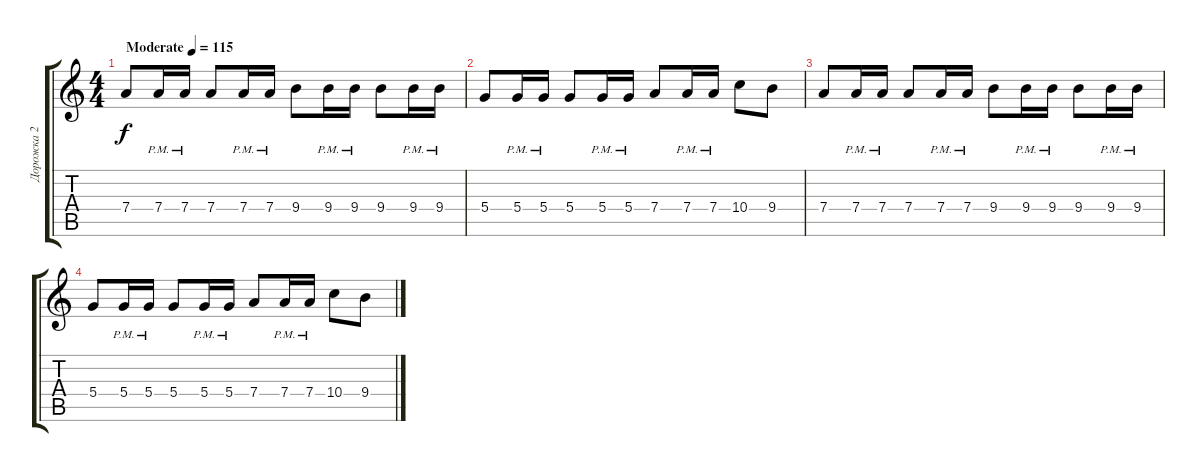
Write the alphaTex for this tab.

\track ("Дорожка 2" "Дорожка 2") {instrument overdrivenguitar}
\staff {score tabs}
\tuning (E4 B3 G3 D3 A2 E2) {hide}
\ts (4 4)
\tempo (115 "Moderate")
\clef g2
\ks c
7.4.8{dy f instrument overdrivenguitar} 7.4{pm}.16 7.4{pm}.16 7.4.8 7.4{pm}.16 7.4{pm}.16 9.4.8 9.4{pm}.16 9.4{pm}.16 9.4.8 9.4{pm}.16 9.4{pm}.16 |
5.4.8 5.4{pm}.16 5.4{pm}.16 5.4.8 5.4{pm}.16 5.4{pm}.16 7.4.8 7.4{pm}.16 7.4{pm}.16 10.4.8 9.4.8 |
7.4.8 7.4{pm}.16 7.4{pm}.16 7.4.8 7.4{pm}.16 7.4{pm}.16 9.4.8 9.4{pm}.16 9.4{pm}.16 9.4.8 9.4{pm}.16 9.4{pm}.16 |
5.4.8 5.4{pm}.16 5.4{pm}.16 5.4.8 5.4{pm}.16 5.4{pm}.16 7.4.8 7.4{pm}.16 7.4{pm}.16 10.4.8 9.4.8
